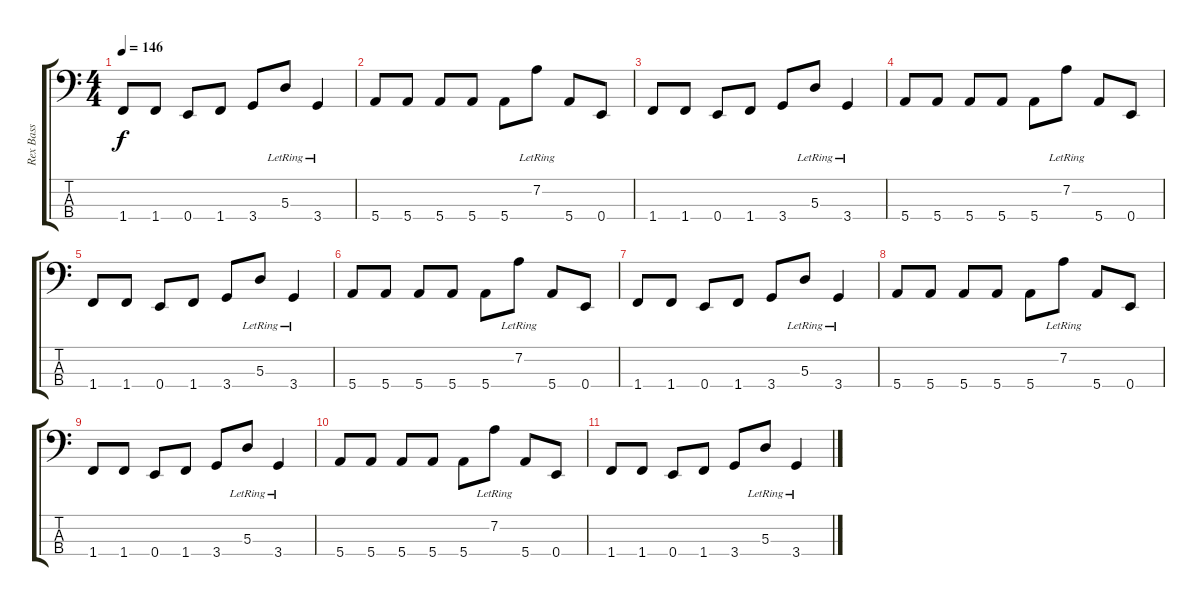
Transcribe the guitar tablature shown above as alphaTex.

\track ("Rex Bass" "Rex Bass") {instrument electricbasspick}
\staff {score tabs}
\tuning (G2 D2 A1 E1) {hide}
\ts (4 4)
\tempo 146
\clef f4
\ks c
1.4.8{dy f} 1.4.8 0.4.8 1.4.8 3.4.8 5.3{lr}.8 3.4{lr}.4 |
5.4.8 5.4.8 5.4.8 5.4.8 5.4.8 7.2{lr}.8 5.4.8 0.4.8 |
1.4.8 1.4.8 0.4.8 1.4.8 3.4.8 5.3{lr}.8 3.4{lr}.4 |
5.4.8 5.4.8 5.4.8 5.4.8 5.4.8 7.2{lr}.8 5.4.8 0.4.8 |
1.4.8 1.4.8 0.4.8 1.4.8 3.4.8 5.3{lr}.8 3.4{lr}.4 |
5.4.8 5.4.8 5.4.8 5.4.8 5.4.8 7.2{lr}.8 5.4.8 0.4.8 |
1.4.8 1.4.8 0.4.8 1.4.8 3.4.8 5.3{lr}.8 3.4{lr}.4 |
5.4.8 5.4.8 5.4.8 5.4.8 5.4.8 7.2{lr}.8 5.4.8 0.4.8 |
1.4.8 1.4.8 0.4.8 1.4.8 3.4.8 5.3{lr}.8 3.4{lr}.4 |
5.4.8 5.4.8 5.4.8 5.4.8 5.4.8 7.2{lr}.8 5.4.8 0.4.8 |
1.4.8 1.4.8 0.4.8 1.4.8 3.4.8 5.3{lr}.8 3.4{lr}.4
